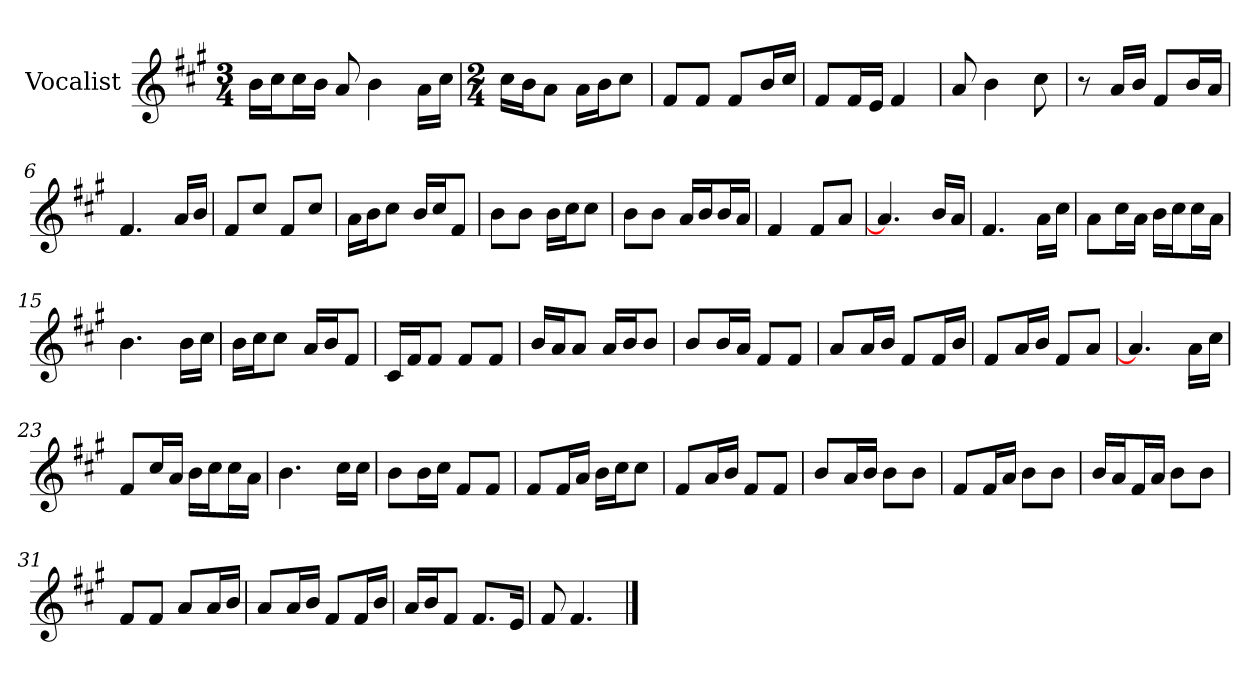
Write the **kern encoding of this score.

**kern
*part1
*staff1
*I"Vocalist
*k[f#c#g#]
*A:
*M3/4
=
16bLL
16cc#J
16cc#L
16bJJ
8a
4b
16aLL
16cc#JJ
=1
*M2/4
16cc#LL
16bJ
8aJ
16aLL
16bJ
8cc#J
=2
8f#L
8f#J
8f#L
16bL
16cc#JJ
=3
8f#L
16f#L
16eJJ
4f#
=4
8a
4b
8cc#
=5
8r
16aLL
16bJJ
8f#L
16bL
16aJJ
=6
4.f#
16aLL
16bJJ
=7
8f#L
8cc#J
8f#L
8cc#J
=8
16aLL
16bJ
8cc#J
16bLL
16cc#J
8f#J
=9
8bL
8bJ
16bLL
16cc#J
8cc#J
=10
8bL
8bJ
16aLL
16bJ
16bL
16aJJ
=11
4f#
8f#L
8aJ
=12
4.a]
16bLL
16aJJ
=13
4.f#
16aLL
16cc#JJ
=14
8aL
16cc#L
16aJJ
16bLL
16cc#J
16cc#L
16aJJ
=15
4.b
16bLL
16cc#JJ
=16
16bLL
16cc#J
8cc#J
16aLL
16bJ
8f#J
=17
16c#LL
16f#J
8f#J
8f#L
8f#J
=18
16bLL
16aJ
8aJ
16aLL
16bJ
8bJ
=19
8bL
16bL
16aJJ
8f#L
8f#J
=20
8aL
16aL
16bJJ
8f#L
16f#L
16bJJ
=21
8f#L
16aL
16bJJ
8f#L
8aJ
=22
4.a]
16aLL
16cc#JJ
=23
8f#L
16cc#L
16aJJ
16bLL
16cc#J
16cc#L
16aJJ
=24
4.b
16cc#LL
16cc#JJ
=25
8bL
16bL
16cc#JJ
8f#L
8f#J
=26
8f#L
16f#L
16aJJ
16bLL
16cc#J
8cc#J
=27
8f#L
16aL
16bJJ
8f#L
8f#J
=28
8bL
16aL
16bJJ
8bL
8bJ
=29
8f#L
16f#L
16aJJ
8bL
8bJ
=30
16bLL
16aJ
16f#L
16aJJ
8bL
8bJ
=31
8f#L
8f#J
8aL
16aL
16bJJ
=32
8aL
16aL
16bJJ
8f#L
16f#L
16bJJ
=33
16aLL
16bJ
8f#J
8.f#L
16eJk
=34
8f#
4.f#
==
*-
